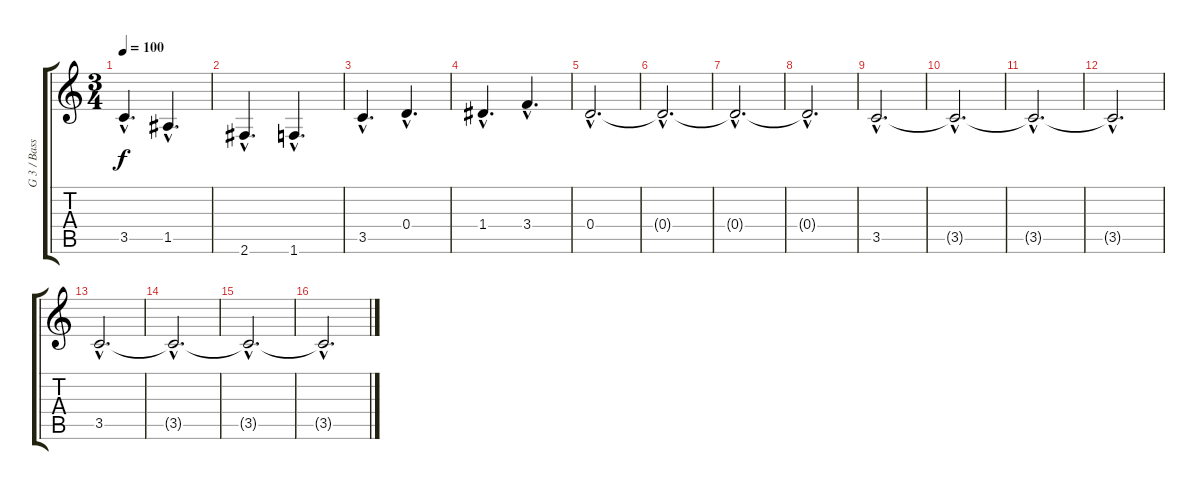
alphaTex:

\track ("G 3 / Bass" "G 3 / Bass") {instrument distortionguitar}
\staff {score tabs}
\tuning (E4 B3 G3 D3 A2 E2) {hide}
\ts (3 4)
\section ("" "")
\tempo 100
\clef g2
\ks c
3.5{hac}.4{d dy f balance 8 instrument lead8bassandlead} 1.5{hac}.4{d} |
2.6{hac}.4{d} 1.6{hac}.4{d} |
3.5{hac}.4{d} 0.4{hac}.4{d} |
1.4{hac}.4{d} 3.4{hac}.4{d} |
0.4{hac}.2{d} |
0.4{hac t}.2{d} |
0.4{hac t}.2{d} |
0.4{hac t}.2{d} |
3.5{hac}.2{d} |
3.5{hac t}.2{d} |
3.5{hac t}.2{d} |
3.5{hac t}.2{d} |
\section ("" "")
3.5{hac}.2{d} |
3.5{hac t}.2{d} |
3.5{hac t}.2{d} |
3.5{hac t}.2{d}
